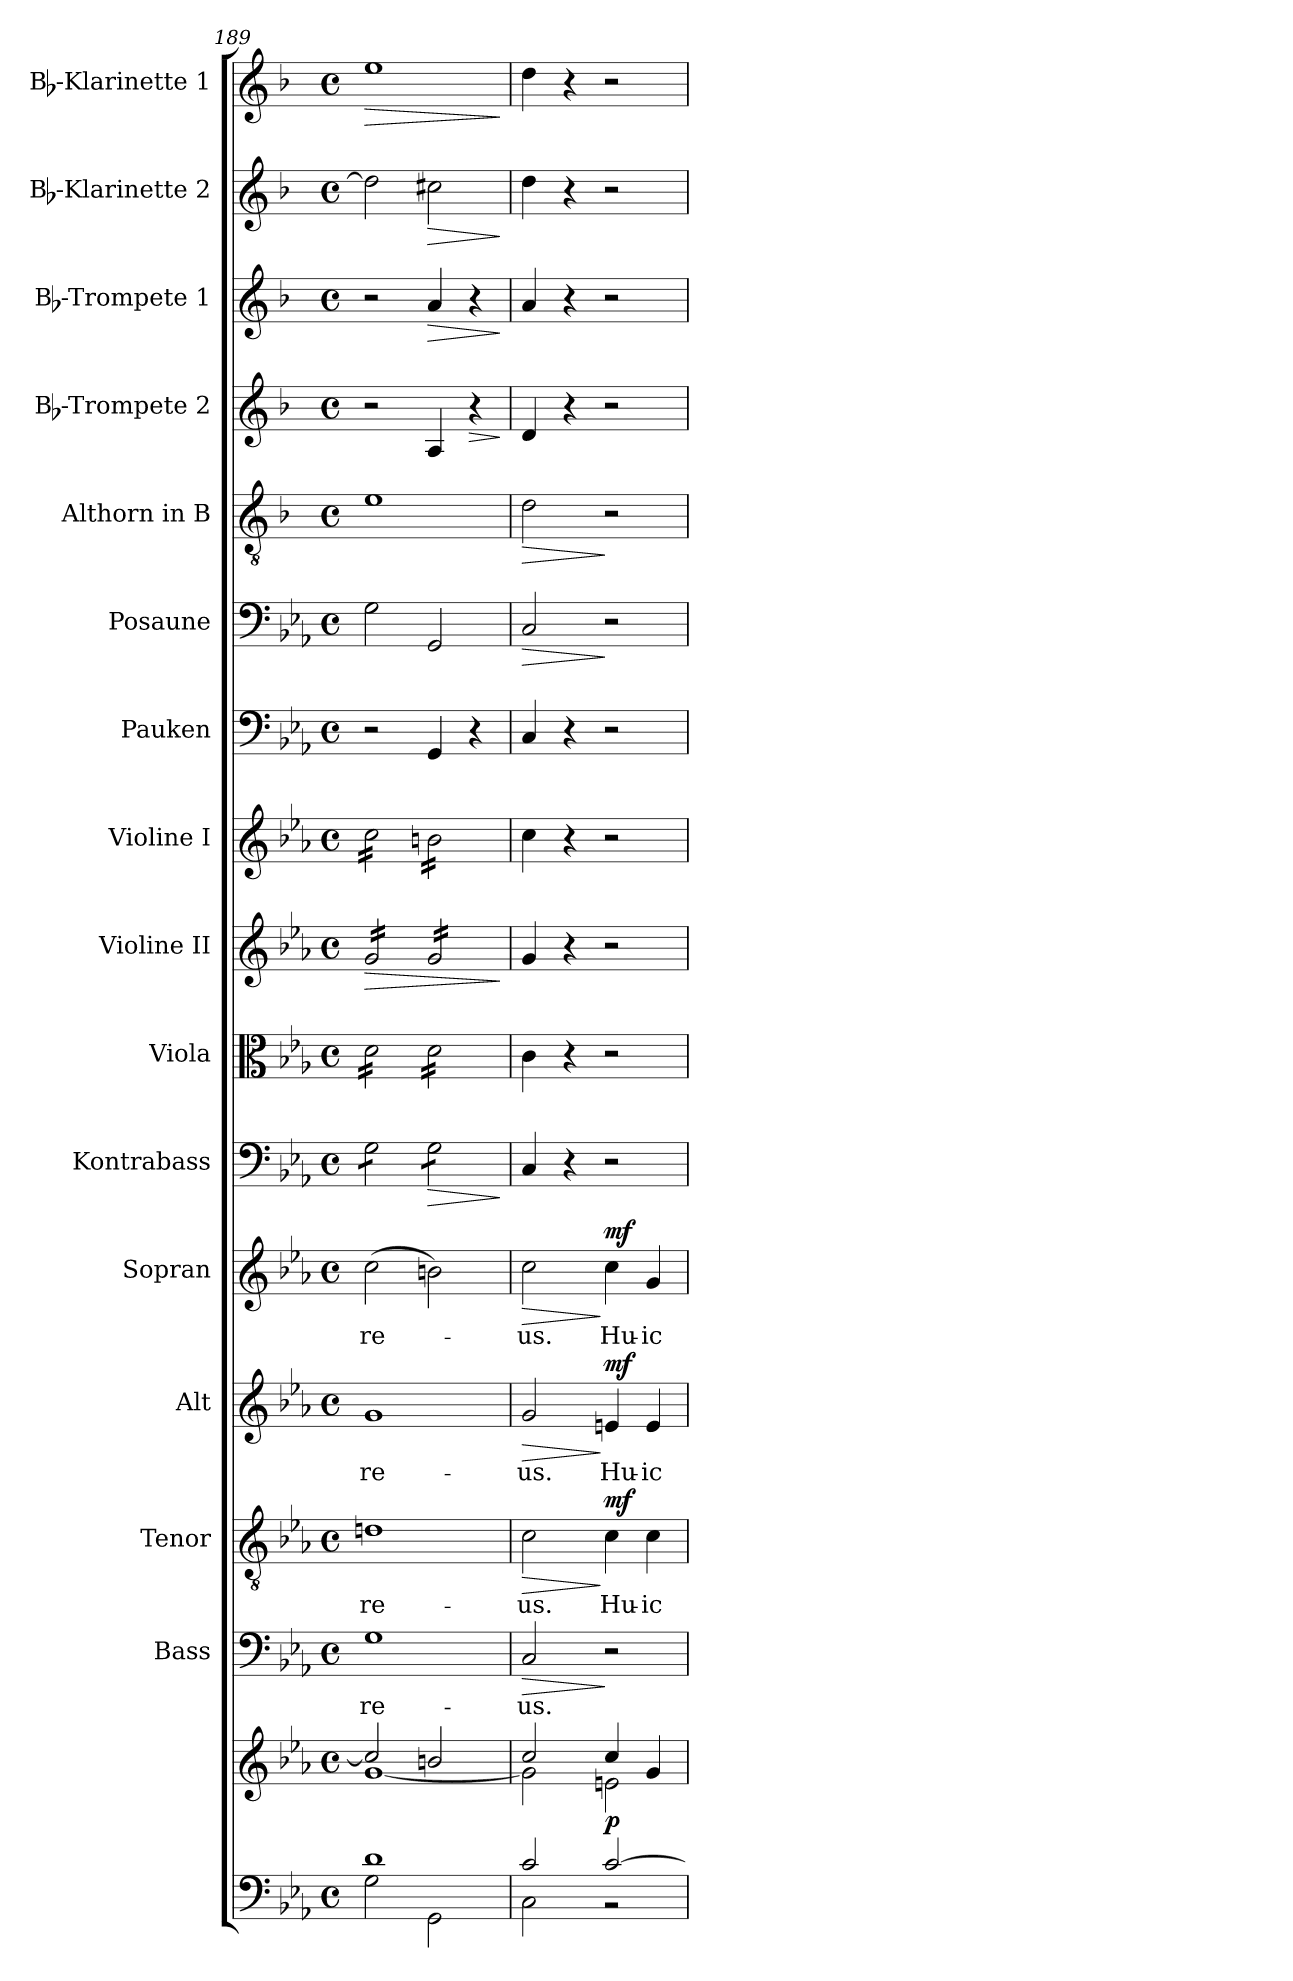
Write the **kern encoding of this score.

**kern	**kern	**dynam	**kern	**text	**dynam	**kern	**text	**dynam	**kern	**text	**dynam	**kern	**text	**dynam	**kern	**dynam	**kern	**kern	**dynam	**kern	**kern	**kern	**dynam	**kern	**dynam	**kern	**dynam	**kern	**dynam	**kern	**dynam	**kern	**dynam
*part16	*part16	*part16	*part15	*part15	*part15	*part14	*part14	*part14	*part13	*part13	*part13	*part12	*part12	*part12	*part11	*part11	*part10	*part9	*part9	*part8	*part7	*part6	*part6	*part5	*part5	*part4	*part4	*part3	*part3	*part2	*part2	*part1	*part1
*staff17	*staff16	*staff16/17	*staff15	*staff15	*staff15	*staff14	*staff14	*staff14	*staff13	*staff13	*staff13	*staff12	*staff12	*staff12	*staff11	*staff11	*staff10	*staff9	*staff9	*staff8	*staff7	*staff6	*staff6	*staff5	*staff5	*staff4	*staff4	*staff3	*staff3	*staff2	*staff2	*staff1	*staff1
*	*	*	*I"Bass	*	*	*I"Tenor	*	*	*I"Alt	*	*	*I"Sopran	*	*	*I"Kontrabass	*	*I"Viola	*I"Violine II	*	*I"Violine I	*I"Pauken	*I"Posaune	*	*I"Althorn in B	*	*I"Bb-Trompete 2	*	*I"Bb-Trompete 1	*	*I"Bb-Klarinette 2	*	*I"Bb-Klarinette 1	*
*	*	*	*I'B.	*	*	*I'T.	*	*	*I'A.	*	*	*I'S.	*	*	*I'Kb.	*	*I'Vla.	*I'Vl. II	*	*I'Vl. I	*I'Pk.	*I'Pos.	*	*	*	*I'Bb Trp. 2	*	*I'Bb Trp. 1	*	*I'Bb Kl. 2	*	*I'Bb Kl. 1	*
*clefF4	*clefG2	*	*clefF4	*	*	*clefGv2	*	*	*clefG2	*	*	*clefG2	*	*	*clefF4	*	*clefC3	*clefG2	*	*clefG2	*clefF4	*clefF4	*	*clefGv2	*	*clefG2	*	*clefG2	*	*clefG2	*	*clefG2	*
*	*	*	*	*	*	*	*	*	*	*	*	*	*	*	*ITrd7c12	*	*	*	*	*	*	*	*	*ITrd1c2	*	*ITrd1c2	*	*ITrd1c2	*	*ITrd1c2	*	*ITrd1c2	*
*k[b-e-a-]	*k[b-e-a-]	*	*k[b-e-a-]	*	*	*k[b-e-a-]	*	*	*k[b-e-a-]	*	*	*k[b-e-a-]	*	*	*k[b-e-a-]	*	*k[b-e-a-]	*k[b-e-a-]	*	*k[b-e-a-]	*k[b-e-a-]	*k[b-e-a-]	*	*k[b-e-a-]	*	*k[b-e-a-]	*	*k[b-e-a-]	*	*k[b-e-a-]	*	*k[b-e-a-]	*
*E-:	*E-:	*	*E-:	*	*	*E-:	*	*	*E-:	*	*	*E-:	*	*	*E-:	*	*E-:	*E-:	*	*E-:	*E-:	*E-:	*	*E-:	*	*E-:	*	*E-:	*	*E-:	*	*E-:	*
*M4/4	*M4/4	*	*M4/4	*	*	*M4/4	*	*	*M4/4	*	*	*M4/4	*	*	*M4/4	*	*M4/4	*M4/4	*	*M4/4	*M4/4	*M4/4	*	*M4/4	*	*M4/4	*	*M4/4	*	*M4/4	*	*M4/4	*
*met(c)	*met(c)	*	*met(c)	*	*	*met(c)	*	*	*met(c)	*	*	*met(c)	*	*	*met(c)	*	*met(c)	*met(c)	*	*met(c)	*met(c)	*met(c)	*	*met(c)	*	*met(c)	*	*met(c)	*	*met(c)	*	*met(c)	*
=189	=189	=189	=189	=189	=189	=189	=189	=189	=189	=189	=189	=189	=189	=189	=189	=189	=189	=189	=189	=189	=189	=189	=189	=189	=189	=189	=189	=189	=189	=189	=189	=189	=189
*^	*^	*	*	*	*	*	*	*	*	*	*	*	*	*	*	*	*	*	*	*	*	*	*	*	*	*	*	*	*	*	*	*	*
!	!	!	!	!	!	!LO:LY:b	!	!	!LO:LY:b	!	!	!LO:LY:b	!	!	!LO:LY:b	!	!	!	!	!	!LO:HP:b	!	!	!	!	!	!	!	!	!	!	!	!	!	!LO:HP:b
*	*	*	*	*	*	*	*	*	*	*	*	*	*	*	*	*	*tremolo	*	*	*	*	*	*	*	*	*	*	*	*	*	*	*	*	*	*
*	*	*	*	*	*	*	*	*	*	*	*	*	*	*	*	*	*	*	*tremolo	*	*	*	*	*	*	*	*	*	*	*	*	*	*	*	*
*	*	*	*	*	*	*	*	*	*	*	*	*	*	*	*	*	*	*	*	*tremolo	*	*	*	*	*	*	*	*	*	*	*	*	*	*	*
*	*	*	*	*	*	*	*	*	*	*	*	*	*	*	*	*	*	*	*	*	*	*tremolo	*	*	*	*	*	*	*	*	*	*	*	*	*
1d	2G\	2cc/]	[<1g	.	1G	re-	.	1dn	re-	.	1g	re-	.	(>2cc\	re-	.	8GG\L	.	16d\LL	16g/LL	>	16cc\LL	2r	2G\	.	1d	.	2r	.	2r	.	2cc\]	.	1dd	>
.	.	.	.	.	.	.	.	.	.	.	.	.	.	.	.	.	.	.	16d\	16g/	.	16cc\	.	.	.	.	.	.	.	.	.	.	.	.	.
.	.	.	.	.	.	.	.	.	.	.	.	.	.	.	.	.	8GG\	.	16d\	16g/	.	16cc\	.	.	.	.	.	.	.	.	.	.	.	.	.
.	.	.	.	.	.	.	.	.	.	.	.	.	.	.	.	.	.	.	16d\	16g/	.	16cc\	.	.	.	.	.	.	.	.	.	.	.	.	.
.	.	.	.	.	.	.	.	.	.	.	.	.	.	.	.	.	8GG\	.	16d\	16g/	.	16cc\	.	.	.	.	.	.	.	.	.	.	.	.	.
.	.	.	.	.	.	.	.	.	.	.	.	.	.	.	.	.	.	.	16d\	16g/	.	16cc\	.	.	.	.	.	.	.	.	.	.	.	.	.
.	.	.	.	.	.	.	.	.	.	.	.	.	.	.	.	.	8GG\J	.	16d\	16g/	.	16cc\	.	.	.	.	.	.	.	.	.	.	.	.	.
.	.	.	.	.	.	.	.	.	.	.	.	.	.	.	.	.	.	.	16d\JJ	16g/JJ	.	16cc\JJ	.	.	.	.	.	.	.	.	.	.	.	.	.
!	!	!	!	!	!	!	!	!	!	!	!	!	!	!	!	!	!	!LO:HP:b	!	!	!	!	!	!	!	!	!	!	!	!	!LO:HP:b	!	!LO:HP:b	!	!
.	2GG\	2bn/	.	.	.	.	.	.	.	.	.	.	.	2bn\)	.	.	8GG\L	>	16d\LL	16g/LL	.	16bn\LL	4GG/	2GG/	.	.	.	4G/	.	4g/	>	2bn\	>	.	.
.	.	.	.	.	.	.	.	.	.	.	.	.	.	.	.	.	.	.	16d\	16g/	.	16bn\	.	.	.	.	.	.	.	.	.	.	.	.	.
.	.	.	.	.	.	.	.	.	.	.	.	.	.	.	.	.	8GG\	.	16d\	16g/	.	16bn\	.	.	.	.	.	.	.	.	.	.	.	.	.
.	.	.	.	.	.	.	.	.	.	.	.	.	.	.	.	.	.	.	16d\	16g/	.	16bn\	.	.	.	.	.	.	.	.	.	.	.	.	.
!	!	!	!	!	!	!	!	!	!	!	!	!	!	!	!	!	!	!	!	!	!	!	!	!	!	!	!	!	!LO:HP:b	!	!	!	!	!	!
.	.	.	.	.	.	.	.	.	.	.	.	.	.	.	.	.	8GG\	.	16d\	16g/	.	16bn\	4r	.	.	.	.	4r	>	4r	.	.	.	.	.
.	.	.	.	.	.	.	.	.	.	.	.	.	.	.	.	.	.	.	16d\	16g/	.	16bn\	.	.	.	.	.	.	.	.	.	.	.	.	.
.	.	.	.	.	.	.	.	.	.	.	.	.	.	.	.	.	8GG\J	.	16d\	16g/	.	16bn\	.	.	.	.	.	.	.	.	.	.	.	.	.
*	*	*	*	*	*	*	*	*	*	*	*	*	*	*	*	*	*Xtremolo	*	*	*	*	*	*	*	*	*	*	*	*	*	*	*	*	*	*
.	.	.	.	.	.	.	.	.	.	.	.	.	.	.	.	.	.	.	16d\JJ	16g/JJ	.	16bn\JJ	.	.	.	.	.	.	.	.	.	.	.	.	.
*	*	*	*	*	*	*	*	*	*	*	*	*	*	*	*	*	*	*	*	*	*	*Xtremolo	*	*	*	*	*	*	*	*	*	*	*	*	*
*	*	*	*	*	*	*	*	*	*	*	*	*	*	*	*	*	*	*	*	*Xtremolo	*	*	*	*	*	*	*	*	*	*	*	*	*	*	*
*	*	*	*	*	*	*	*	*	*	*	*	*	*	*	*	*	*	*	*Xtremolo	*	*	*	*	*	*	*	*	*	*	*	*	*	*	*	*
*v	*v	*	*	*	*	*	*	*	*	*	*	*	*	*	*	*	*	*	*	*	*	*	*	*	*	*	*	*	*	*	*	*	*	*	*
*	*v	*v	*	*	*	*	*	*	*	*	*	*	*	*	*	*	*	*	*	*	*	*	*	*	*	*	*	*	*	*	*	*	*	*
.	.	.	.	.	.	.	.	.	.	.	.	.	.	.	.	]	.	.	]	.	.	.	.	.	.	.	]	.	]	.	]	.	]
=190	=190	=190	=190	=190	=190	=190	=190	=190	=190	=190	=190	=190	=190	=190	=190	=190	=190	=190	=190	=190	=190	=190	=190	=190	=190	=190	=190	=190	=190	=190	=190	=190	=190
*^	*^	*	*	*	*	*	*	*	*	*	*	*	*	*	*	*	*	*	*	*	*	*	*	*	*	*	*	*	*	*	*	*	*
!	!	!	!	!	!	!LO:LY:b	!LO:HP:b	!	!LO:LY:b	!LO:HP:b	!	!LO:LY:b	!LO:HP:b	!	!LO:LY:b	!LO:HP:b	!	!	!	!	!	!	!	!	!LO:HP:b	!	!LO:HP:b	!	!	!	!	!	!	!	!
2c/	2C\	2cc/	2g\]	.	2C/	-us.	>	2c\	-us.	>	2g/	-us.	>	2cc\	-us.	>	4CC/	.	4c\	4g/	.	4cc\	4C/	2C/	>	2c\	>	4c/	.	4g/	.	4cc\	.	4cc\	.
.	.	.	.	.	.	.	.	.	.	.	.	.	.	.	.	.	4r	.	4r	4r	.	4r	4r	.	.	.	.	4r	.	4r	.	4r	.	4r	.
!	!	!	!	!LO:DY:b	!	!	!	!	!LO:LY:b	!LO:DY:n=1:a	!	!LO:LY:b	!LO:DY:n=1:a	!	!LO:LY:b	!LO:DY:n=1:a	!	!	!	!	!	!	!	!	!	!	!	!	!	!	!	!	!	!	!
[>2c/	2rBB	4cc/	2en\	p	2r	.	]	4c\	Hu-	] mf	4en/	Hu-	] mf	4cc\	Hu-	] mf	2r	.	2r	2r	.	2r	2r	2r	]	2r	]	2r	.	2r	.	2r	.	2r	.
!	!	!	!	!	!	!	!	!	!LO:LY:b	!	!	!LO:LY:b	!	!	!LO:LY:b	!	!	!	!	!	!	!	!	!	!	!	!	!	!	!	!	!	!	!	!
.	.	4g/	.	.	.	.	.	4c\	-ic	.	4e/	-ic	.	4g/	-ic	.	.	.	.	.	.	.	.	.	.	.	.	.	.	.	.	.	.	.	.
*v	*v	*	*	*	*	*	*	*	*	*	*	*	*	*	*	*	*	*	*	*	*	*	*	*	*	*	*	*	*	*	*	*	*	*	*
*	*v	*v	*	*	*	*	*	*	*	*	*	*	*	*	*	*	*	*	*	*	*	*	*	*	*	*	*	*	*	*	*	*	*	*
=	=	=	=	=	=	=	=	=	=	=	=	=	=	=	=	=	=	=	=	=	=	=	=	=	=	=	=	=	=	=	=	=	=
*-	*-	*-	*-	*-	*-	*-	*-	*-	*-	*-	*-	*-	*-	*-	*-	*-	*-	*-	*-	*-	*-	*-	*-	*-	*-	*-	*-	*-	*-	*-	*-	*-	*-
